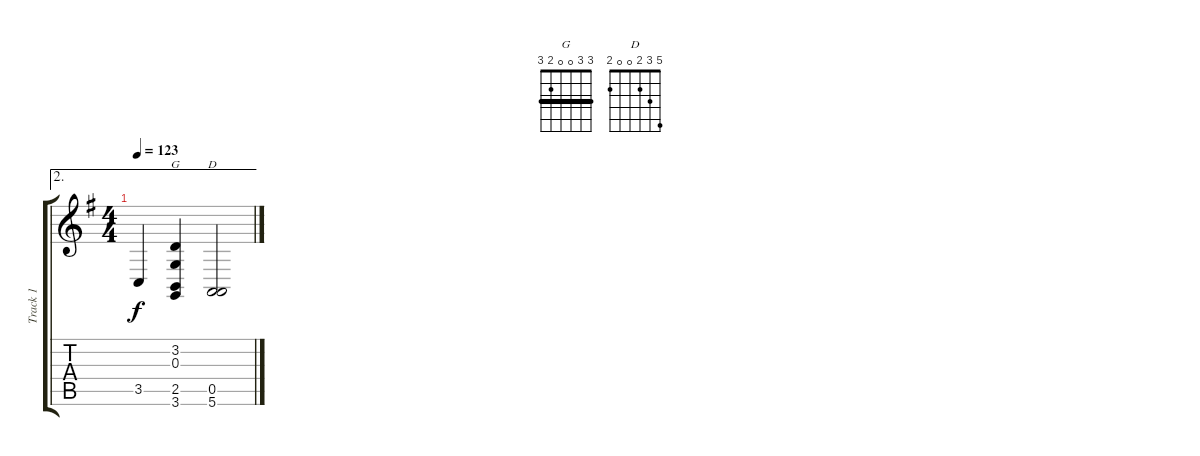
\track ("Track 1" "Track 1") {instrument brightacousticpiano}
\staff {score tabs}
\tuning (E4 B3 G3 D3 A2 E2) {hide}
\chord ("G" 3 3 0 0 2 3) {barre 3}
\chord ("D" 5 3 2 0 0 2)
\ae 2
\ts (4 4)
\tempo 123
\clef g2
\ks g
3.5.4{dy f} (3.2 0.3 2.5 3.6).4{ch "G"} (0.5 5.6).2{ch "D"}
